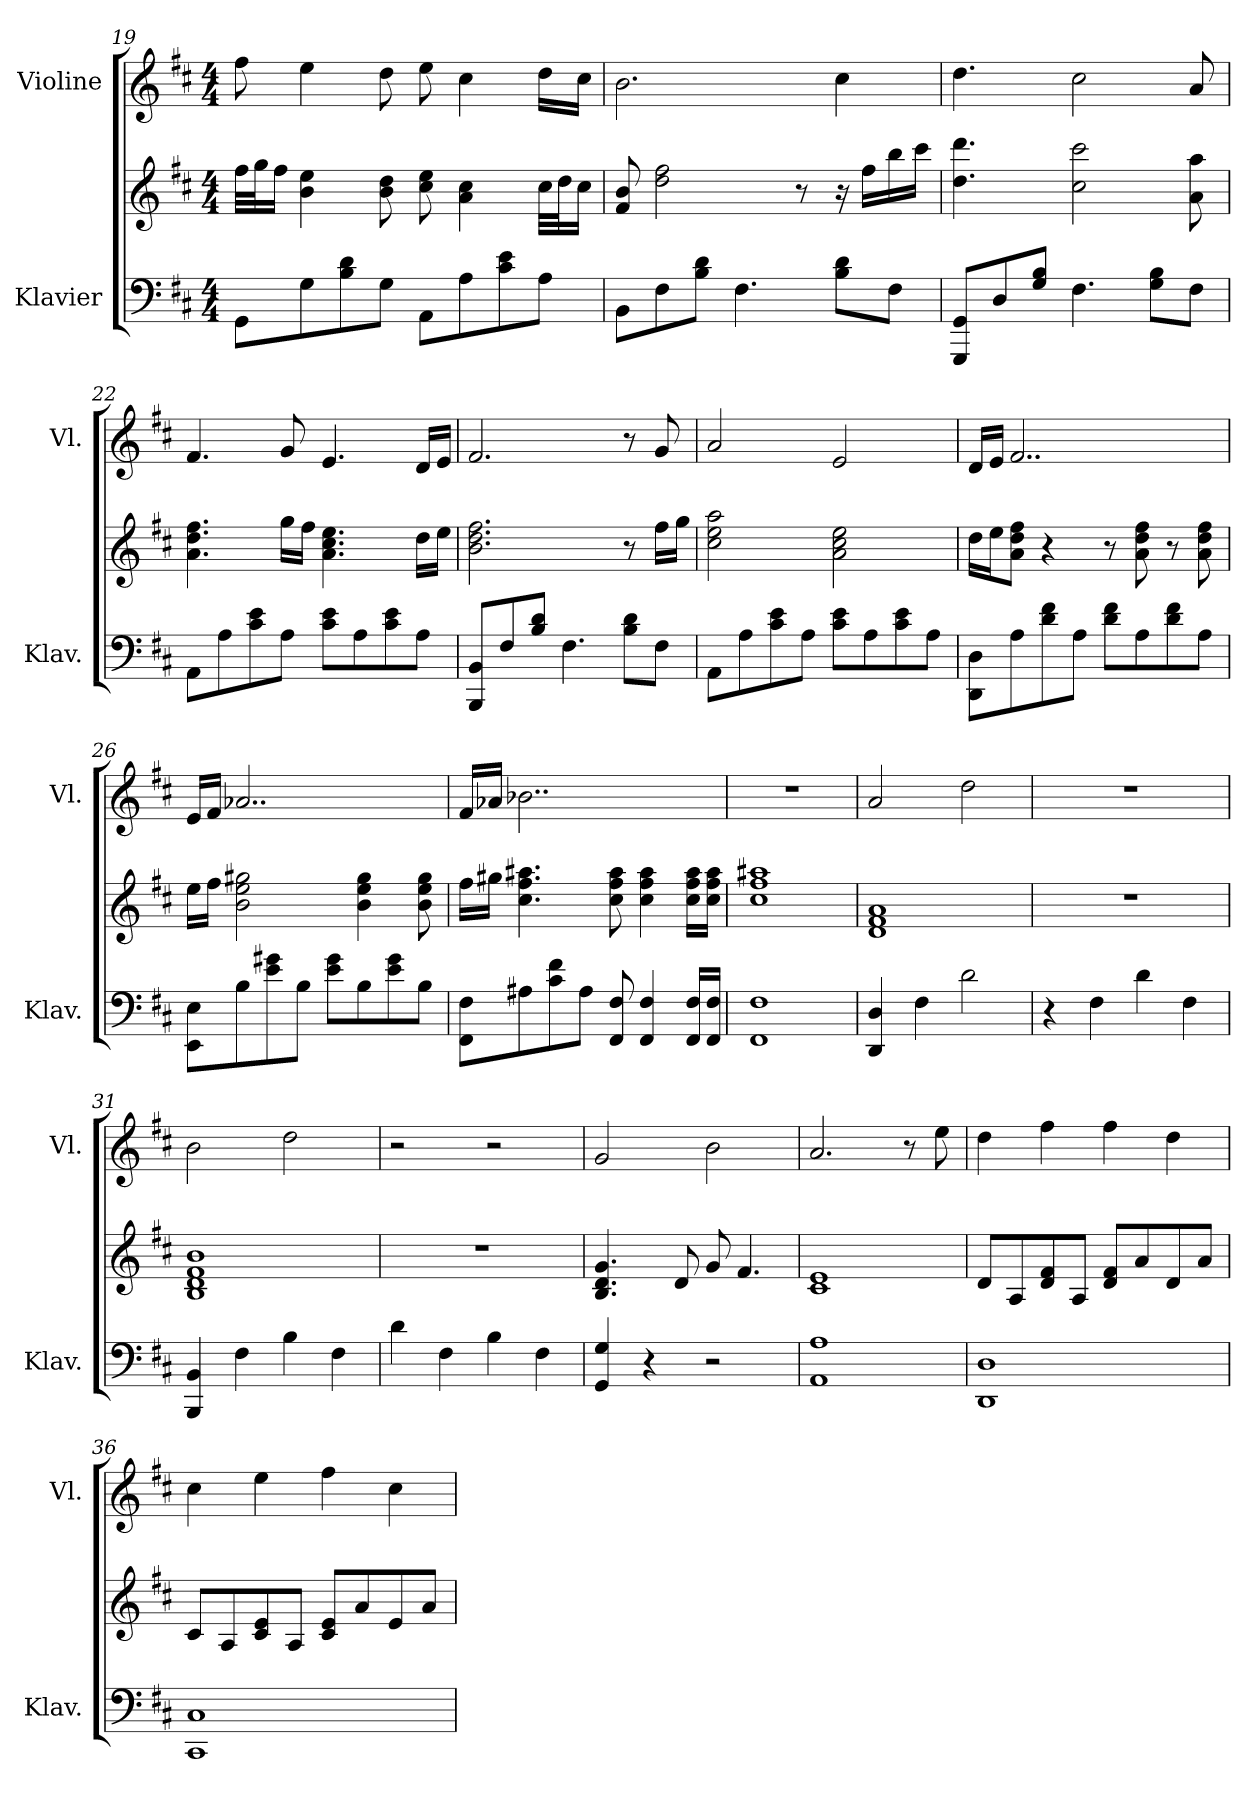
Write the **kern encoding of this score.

**kern	**kern	**kern
*part2	*part2	*part1
*staff3	*staff2	*staff1
*I"Klavier	*	*I"Violine
*I'Klav.	*	*I'Vl.
*clefF4	*clefG2	*clefG2
*k[f#c#]	*k[f#c#]	*k[f#c#]
*M4/4	*M4/4	*M4/4
=19	=19	=19
8GG\L	32ff#\LLL	8ff#\
.	32gg\J	.
.	16ff#\JJ	.
8G\	4b\ 4ee\	4ee\
8B\ 8d\	.	.
8G\J	8b\ 8dd\	8dd\
8AA\L	8cc#\ 8ee\	8ee\
8A\	4a\ 4cc#\	4cc#\
8c#\ 8e\	.	.
8A\J	32cc#\LLL	16dd\LL
.	32dd\J	.
.	16cc#\JJ	16cc#\JJ
=20	=20	=20
8BB\L	8f#/ 8b/	2.b\
8F#\	2dd\ 2ff#\	.
8B\ 8d\J	.	.
4.F#\	.	.
.	8r	.
8B\ 8d\L	16r	4cc#\
.	16ff#\LL	.
8F#\J	16bb\	.
.	16ccc#\JJ	.
!!LO:PB:g=z
=21	=21	=21
8GGG/ 8GG/L	4.dd\ 4.ddd\	4.dd\
8D/	.	.
8G/ 8B/J	.	.
4.F#\	2cc#\ 2ccc#\	2cc#\
8G\ 8B\L	.	.
8F#\J	8a\ 8aa\	8a/
=22	=22	=22
8AA\L	4.a\ 4.dd\ 4.ff#\	4.f#/
8A\	.	.
8c#\ 8e\	.	.
8A\J	16gg\LL	8g/
.	16ff#\JJ	.
8c#\ 8e\L	4.a\ 4.cc#\ 4.ee\	4.e/
8A\	.	.
8c#\ 8e\	.	.
8A\J	16dd\LL	16d/LL
.	16ee\JJ	16e/JJ
=23	=23	=23
8BBB/ 8BB/L	2.b\ 2.dd\ 2.ff#\	2.f#/
8F#/	.	.
8B/ 8d/J	.	.
4.F#\	.	.
8B\ 8d\L	8r	8r
8F#\J	16ff#\LL	8g/
.	16gg\JJ	.
=24	=24	=24
8AA\L	2cc#\ 2ee\ 2aa\	2a/
8A\	.	.
8c#\ 8e\	.	.
8A\J	.	.
8c#\ 8e\L	2a\ 2cc#\ 2ee\	2e/
8A\	.	.
8c#\ 8e\	.	.
8A\J	.	.
!!LO:LB:g=z
=25	=25	=25
8DD\ 8D\L	16dd\LL	16d/LL
.	16ee\J	16e/JJ
8A\	8a\ 8dd\ 8ff#\J	2..f#/
8d\ 8f#\	4r	.
8A\J	.	.
8d\ 8f#\L	8r	.
8A\	8a\ 8dd\ 8ff#\	.
8d\ 8f#\	8r	.
8A\J	8a\ 8dd\ 8ff#\	.
=26	=26	=26
8EE\ 8E\L	16ee\LL	16e/LL
.	16ff#\JJ	16f#/JJ
8B\	2b\ 2ee\ 2gg#X\	2..a-X/
8e\ 8g#X\	.	.
8B\J	.	.
8e\ 8g#\L	.	.
8B\	4b\ 4ee\ 4gg#\	.
8e\ 8g#\	.	.
8B\J	8b\ 8ee\ 8gg#\	.
=27	=27	=27
8FF#\ 8F#\L	16ff#\LL	16f#/LL
.	16gg#X\JJ	16a-X/JJ
8A#X\	4.cc#\ 4.ff#\ 4.aa#X\	2..b-X\
8c#\ 8f#\	.	.
8A#\J	.	.
8FF#/ 8F#/	8cc#\ 8ff#\ 8aa#\	.
4FF#/ 4F#/	4cc#\ 4ff#\ 4aa#\	.
16FF#/ 16F#/LL	16cc#\ 16ff#\ 16aa#\LL	.
16FF#/ 16F#/JJ	16cc#\ 16ff#\ 16aa#\JJ	.
=28	=28	=28
1FF# 1F#	1cc# 1ff# 1aa#X	1r
=29	=29	=29
4DD/ 4D/	1d 1f# 1a	2a/
4F#\	.	.
2d\	.	2dd\
!!LO:LB:g=z
=30	=30	=30
4r	1r	1r
4F#\	.	.
4d\	.	.
4F#\	.	.
=31	=31	=31
4BBB/ 4BB/	1B 1d 1f# 1b	2b\
4F#\	.	.
4B\	.	2dd\
4F#\	.	.
=32	=32	=32
4d\	1r	2r
4F#\	.	.
4B\	.	2r
4F#\	.	.
=33	=33	=33
4GG/ 4G/	4.B/ 4.d/ 4.g/	2g/
4r	.	.
.	8d/	.
2r	8g/	2b\
.	4.f#/	.
=34	=34	=34
1AA 1A	1c# 1e	2.a/
.	.	8r
.	.	8ee\
=35	=35	=35
1DD 1D	8d/L	4dd\
.	8A/	.
.	8d/ 8f#/	4ff#\
.	8A/J	.
.	8d/ 8f#/L	4ff#\
.	8a/	.
.	8d/	4dd\
.	8a/J	.
!!LO:LB:g=z
=36	=36	=36
1CC# 1C#	8c#/L	4cc#\
.	8A/	.
.	8c#/ 8e/	4ee\
.	8A/J	.
.	8c#/ 8e/L	4ff#\
.	8a/	.
.	8e/	4cc#\
.	8a/J	.
=	=	=
*-	*-	*-
